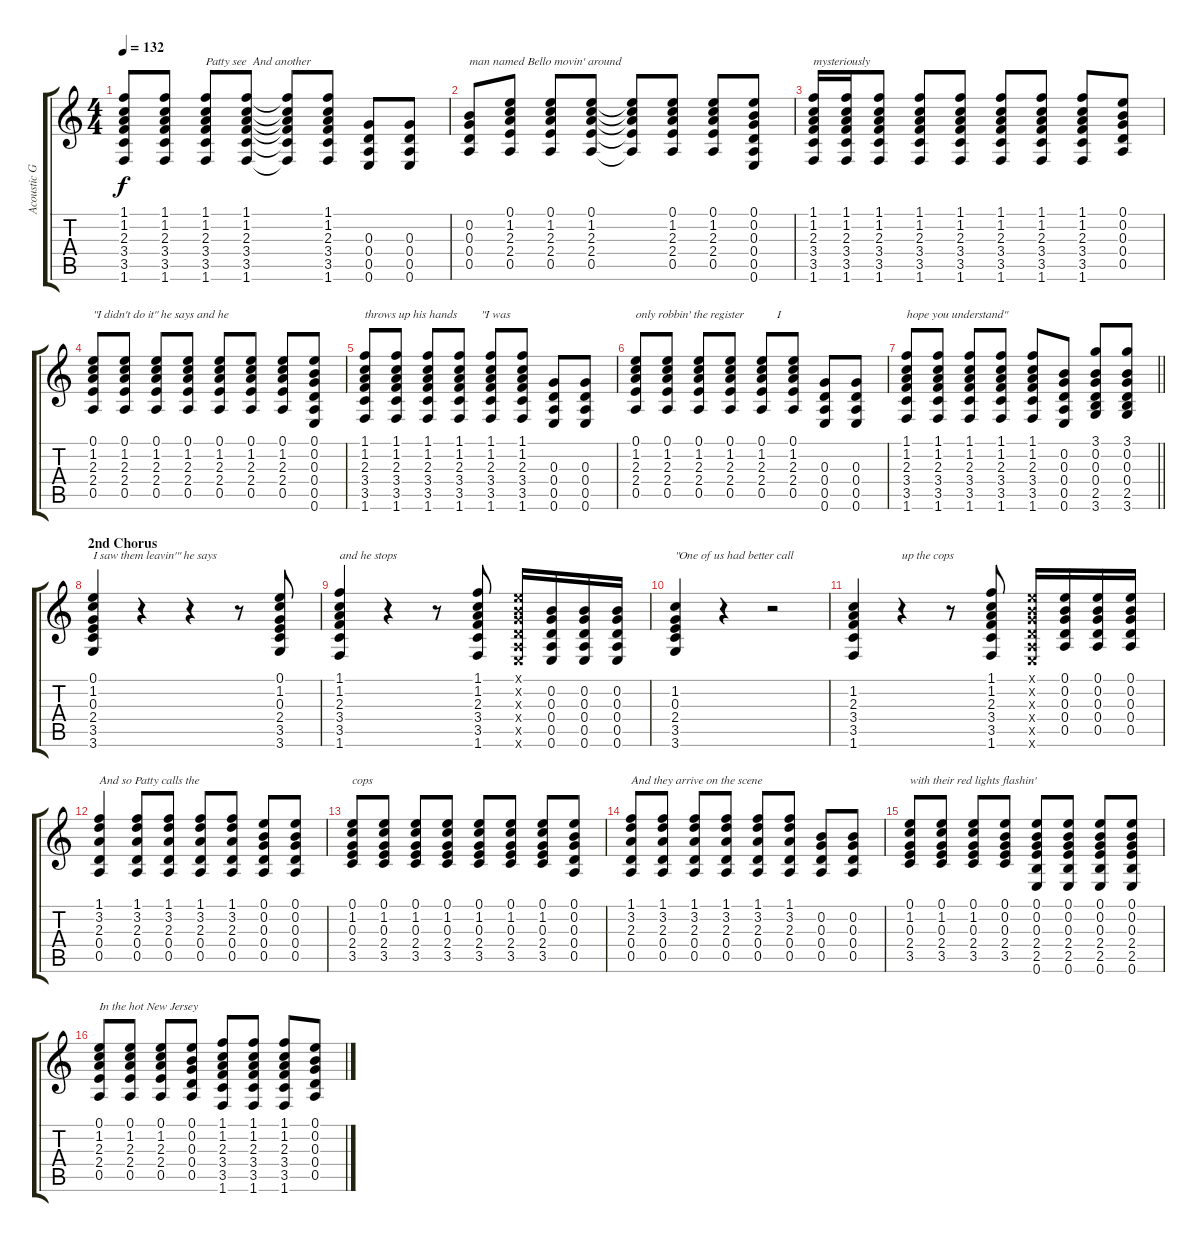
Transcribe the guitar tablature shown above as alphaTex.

\track ("Acoustic Guitar" "Acoustic G") {instrument acousticguitarnylon}
\staff {score tabs}
\tuning (E4 B3 G3 D3 A2 E2) {hide}
\ts (4 4)
\tempo 132
\clef g2
\ks c
(1.1 1.2 2.3 3.4 3.5 1.6).8{dy f} (1.1 1.2 2.3 3.4 3.5 1.6).8 (1.1 1.2 2.3 3.4 3.5 1.6).8{txt "Patty see  And another"} (1.1 1.2 2.3 3.4 3.5 1.6).8 (1.1{t} 1.2{t} 2.3{t} 3.4{t} 3.5{t} 1.6{t}).8 (1.1 1.2 2.3 3.4 3.5 1.6).8 (0.3 0.4 0.5 0.6).8 (0.3 0.4 0.5 0.6).8 |
(0.2 0.3 0.4 0.5).8{txt "man named Bello movin' around"} (0.1 1.2 2.3 2.4 0.5).8 (0.1 1.2 2.3 2.4 0.5).8 (0.1 1.2 2.3 2.4 0.5).8 (0.1{t} 1.2{t} 2.3{t} 2.4{t} 0.5{t}).8 (0.1 1.2 2.3 2.4 0.5).8 (0.1 1.2 2.3 2.4 0.5).8 (0.1 0.2 0.3 0.4 0.5 0.6).8 |
(1.1 1.2 2.3 3.4 3.5 1.6).16{txt "mysteriously"} (1.1 1.2 2.3 3.4 3.5 1.6).16 (1.1 1.2 2.3 3.4 3.5 1.6).8 (1.1 1.2 2.3 3.4 3.5 1.6).8 (1.1 1.2 2.3 3.4 3.5 1.6).8 (1.1 1.2 2.3 3.4 3.5 1.6).8 (1.1 1.2 2.3 3.4 3.5 1.6).8 (1.1 1.2 2.3 3.4 3.5 1.6).8 (0.1 0.2 0.3 0.4 0.5).8 |
(0.1 1.2 2.3 2.4 0.5).8{txt "\"I didn't do it\" he says and he"} (0.1 1.2 2.3 2.4 0.5).8 (0.1 1.2 2.3 2.4 0.5).8 (0.1 1.2 2.3 2.4 0.5).8 (0.1 1.2 2.3 2.4 0.5).8 (0.1 1.2 2.3 2.4 0.5).8 (0.1 1.2 2.3 2.4 0.5).8 (0.1 0.2 0.3 0.4 0.5 0.6).8 |
(1.1 1.2 2.3 3.4 3.5 1.6).8{txt "throws up his hands        \"I was"} (1.1 1.2 2.3 3.4 3.5 1.6).8 (1.1 1.2 2.3 3.4 3.5 1.6).8 (1.1 1.2 2.3 3.4 3.5 1.6).8 (1.1 1.2 2.3 3.4 3.5 1.6).8 (1.1 1.2 2.3 3.4 3.5 1.6).8 (0.3 0.4 0.5 0.6).8 (0.3 0.4 0.5 0.6).8 |
(0.1 1.2 2.3 2.4 0.5).8{txt "only robbin' the register           I "} (0.1 1.2 2.3 2.4 0.5).8 (0.1 1.2 2.3 2.4 0.5).8 (0.1 1.2 2.3 2.4 0.5).8 (0.1 1.2 2.3 2.4 0.5).8 (0.1 1.2 2.3 2.4 0.5).8 (0.3 0.4 0.5 0.6).8 (0.3 0.4 0.5 0.6).8 |
\barLineRight lightlight
(1.1 1.2 2.3 3.4 3.5 1.6).8{txt "hope you understand\""} (1.1 1.2 2.3 3.4 3.5 1.6).8 (1.1 1.2 2.3 3.4 3.5 1.6).8 (1.1 1.2 2.3 3.4 3.5 1.6).8 (1.1 1.2 2.3 3.4 3.5 1.6).8 (0.2 0.3 0.4 0.5 0.6).8 (3.1 0.2 0.3 0.4 2.5 3.6).8 (3.1 0.2 0.3 0.4 2.5 3.6).8 |
\section ("" "2nd Chorus")
(0.1 1.2 0.3 2.4 3.5 3.6).4{txt "I saw them leavin'\" he says"} r.4 r.4 r.8 (0.1 1.2 0.3 2.4 3.5 3.6).8 |
(1.1 1.2 2.3 3.4 3.5 1.6).4{txt "and he stops"} r.4 r.8 (1.1 1.2 2.3 3.4 3.5 1.6).8 (0.1{x} 0.2{x} 0.3{x} 0.4{x} 0.5{x} 0.6{x}).16 (0.2 0.3 0.4 0.5 0.6).16 (0.2 0.3 0.4 0.5 0.6).16 (0.2 0.3 0.4 0.5 0.6).16 |
(1.2 0.3 2.4 3.5 3.6).4{txt "\"One of us had better call"} r.4 r.2 |
(1.2 2.3 3.4 3.5 1.6).4 r.4{txt "up the cops"} r.8 (1.1 1.2 2.3 3.4 3.5 1.6).8 (0.1{x} 0.2{x} 0.3{x} 0.4{x} 0.5{x} 0.6{x}).16 (0.1 0.2 0.3 0.4 0.5).16 (0.1 0.2 0.3 0.4 0.5).16 (0.1 0.2 0.3 0.4 0.5).16 |
(1.1 3.2 2.3 0.4 0.5).4{txt "And so Patty calls the "} (1.1 3.2 2.3 0.4 0.5).8 (1.1 3.2 2.3 0.4 0.5).8 (1.1 3.2 2.3 0.4 0.5).8 (1.1 3.2 2.3 0.4 0.5).8 (0.1 0.2 0.3 0.4 0.5).8 (0.1 0.2 0.3 0.4 0.5).8 |
(0.1 1.2 0.3 2.4 3.5).8{txt "cops"} (0.1 1.2 0.3 2.4 3.5).8 (0.1 1.2 0.3 2.4 3.5).8 (0.1 1.2 0.3 2.4 3.5).8 (0.1 1.2 0.3 2.4 3.5).8 (0.1 1.2 0.3 2.4 3.5).8 (0.1 1.2 0.3 2.4 3.5).8 (0.1 0.2 0.3 0.4 0.5).8 |
(1.1 3.2 2.3 0.4 0.5).8{txt "And they arrive on the scene"} (1.1 3.2 2.3 0.4 0.5).8 (1.1 3.2 2.3 0.4 0.5).8 (1.1 3.2 2.3 0.4 0.5).8 (1.1 3.2 2.3 0.4 0.5).8 (1.1 3.2 2.3 0.4 0.5).8 (0.2 0.3 0.4 0.5).8 (0.2 0.3 0.4 0.5).8 |
(0.1 1.2 0.3 2.4 3.5).8{txt "with their red lights flashin'"} (0.1 1.2 0.3 2.4 3.5).8 (0.1 1.2 0.3 2.4 3.5).8 (0.1 0.2 0.3 2.4 3.5).8 (0.1 0.2 0.3 2.4 2.5 0.6).8 (0.1 0.2 0.3 2.4 2.5 0.6).8 (0.1 0.2 0.3 2.4 2.5 0.6).8 (0.1 0.2 0.3 2.4 2.5 0.6).8 |
(0.1 1.2 2.3 2.4 0.5).8{txt "In the hot New Jersey "} (0.1 1.2 2.3 2.4 0.5).8 (0.1 1.2 2.3 2.4 0.5).8 (0.1 0.2 0.3 0.4 0.5).8 (1.1 1.2 2.3 3.4 3.5 1.6).8 (1.1 1.2 2.3 3.4 3.5 1.6).8 (1.1 1.2 2.3 3.4 3.5 1.6).8 (0.1 0.2 0.3 0.4 0.5).8
